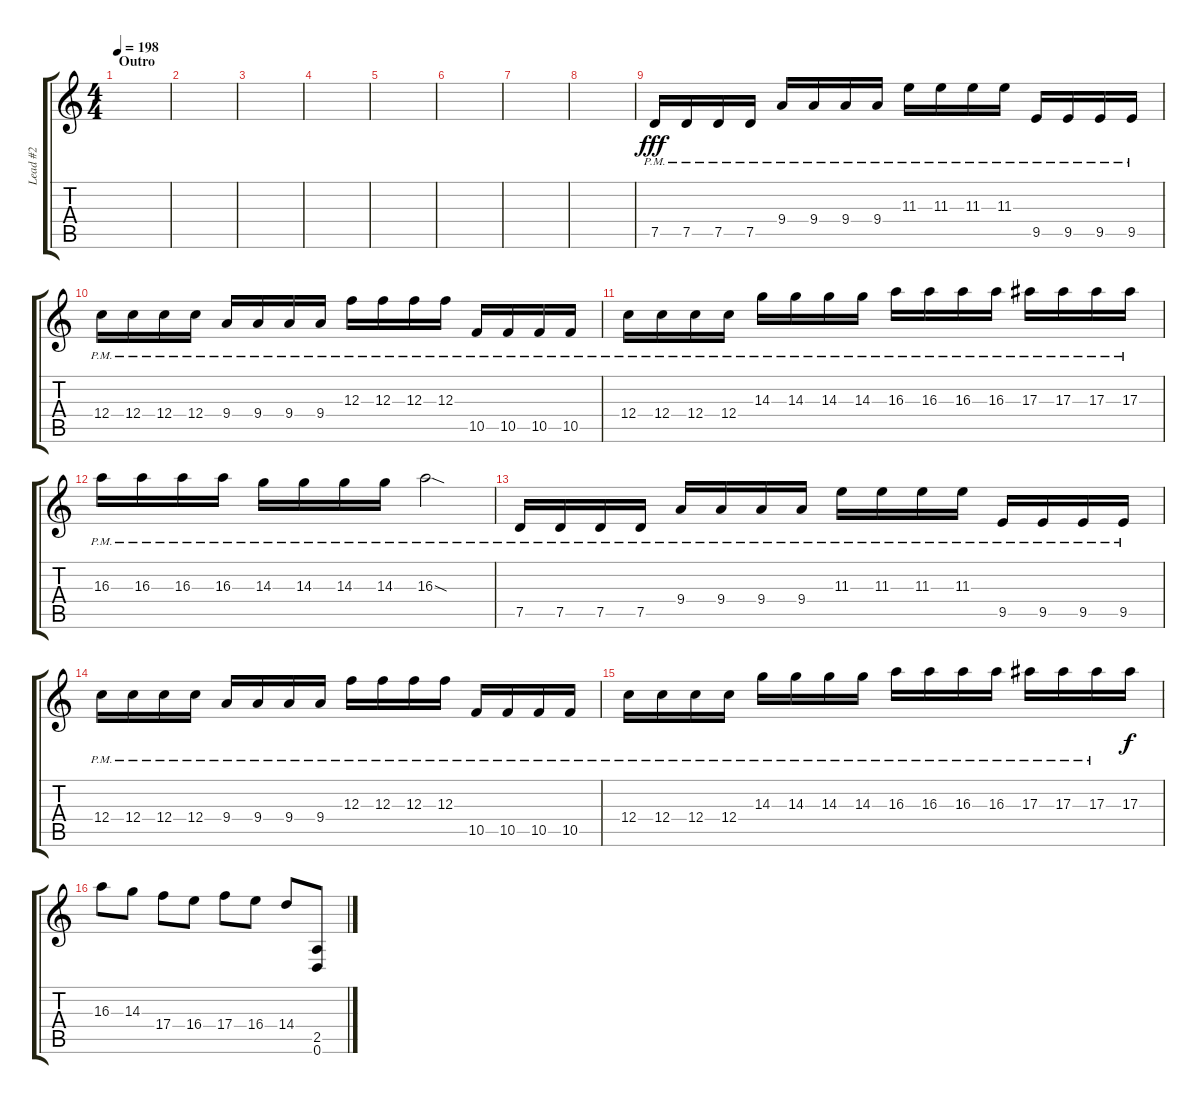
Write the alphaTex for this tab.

\track ("Lead #2" "Lead #2") {instrument distortionguitar}
\staff {score tabs}
\tuning (D4 A3 F3 C3 G2 D2) {hide}
\ts (4 4)
\section ("" "Outro")
\tempo 198
\clef g2
\ks c
|
|
|
|
|
|
|
|
7.5{pm}.16{dy fff} 7.5{pm}.16 7.5{pm}.16 7.5{pm}.16 9.4{pm}.16 9.4{pm}.16 9.4{pm}.16 9.4{pm}.16 11.3{pm}.16 11.3{pm}.16 11.3{pm}.16 11.3{pm}.16 9.5{pm}.16 9.5{pm}.16 9.5{pm}.16 9.5{pm}.16 |
12.4{pm}.16 12.4{pm}.16 12.4{pm}.16 12.4{pm}.16 9.4{pm}.16 9.4{pm}.16 9.4{pm}.16 9.4{pm}.16 12.3{pm}.16 12.3{pm}.16 12.3{pm}.16 12.3{pm}.16 10.5{pm}.16 10.5{pm}.16 10.5{pm}.16 10.5{pm}.16 |
12.4{pm}.16 12.4{pm}.16 12.4{pm}.16 12.4{pm}.16 14.3{pm}.16 14.3{pm}.16 14.3{pm}.16 14.3{pm}.16 16.3{pm}.16 16.3{pm}.16 16.3{pm}.16 16.3{pm}.16 17.3{pm}.16 17.3{pm}.16 17.3{pm}.16 17.3{pm}.16 |
16.3{pm}.16 16.3{pm}.16 16.3{pm}.16 16.3{pm}.16 14.3{pm}.16 14.3{pm}.16 14.3{pm}.16 14.3{pm}.16 16.3{sod pm}.2 |
7.5{pm}.16 7.5{pm}.16 7.5{pm}.16 7.5{pm}.16 9.4{pm}.16 9.4{pm}.16 9.4{pm}.16 9.4{pm}.16 11.3{pm}.16 11.3{pm}.16 11.3{pm}.16 11.3{pm}.16 9.5{pm}.16 9.5{pm}.16 9.5{pm}.16 9.5{pm}.16 |
12.4{pm}.16 12.4{pm}.16 12.4{pm}.16 12.4{pm}.16 9.4{pm}.16 9.4{pm}.16 9.4{pm}.16 9.4{pm}.16 12.3{pm}.16 12.3{pm}.16 12.3{pm}.16 12.3{pm}.16 10.5{pm}.16 10.5{pm}.16 10.5{pm}.16 10.5{pm}.16 |
12.4{pm}.16 12.4{pm}.16 12.4{pm}.16 12.4{pm}.16 14.3{pm}.16 14.3{pm}.16 14.3{pm}.16 14.3{pm}.16 16.3{pm}.16 16.3{pm}.16 16.3{pm}.16 16.3{pm}.16 17.3{pm}.16 17.3{pm}.16 17.3{pm}.16 17.3.16{dy f} |
16.3.8 14.3.8 17.4.8 16.4.8 17.4.8 16.4.8 14.4.8 (2.5 0.6).8
